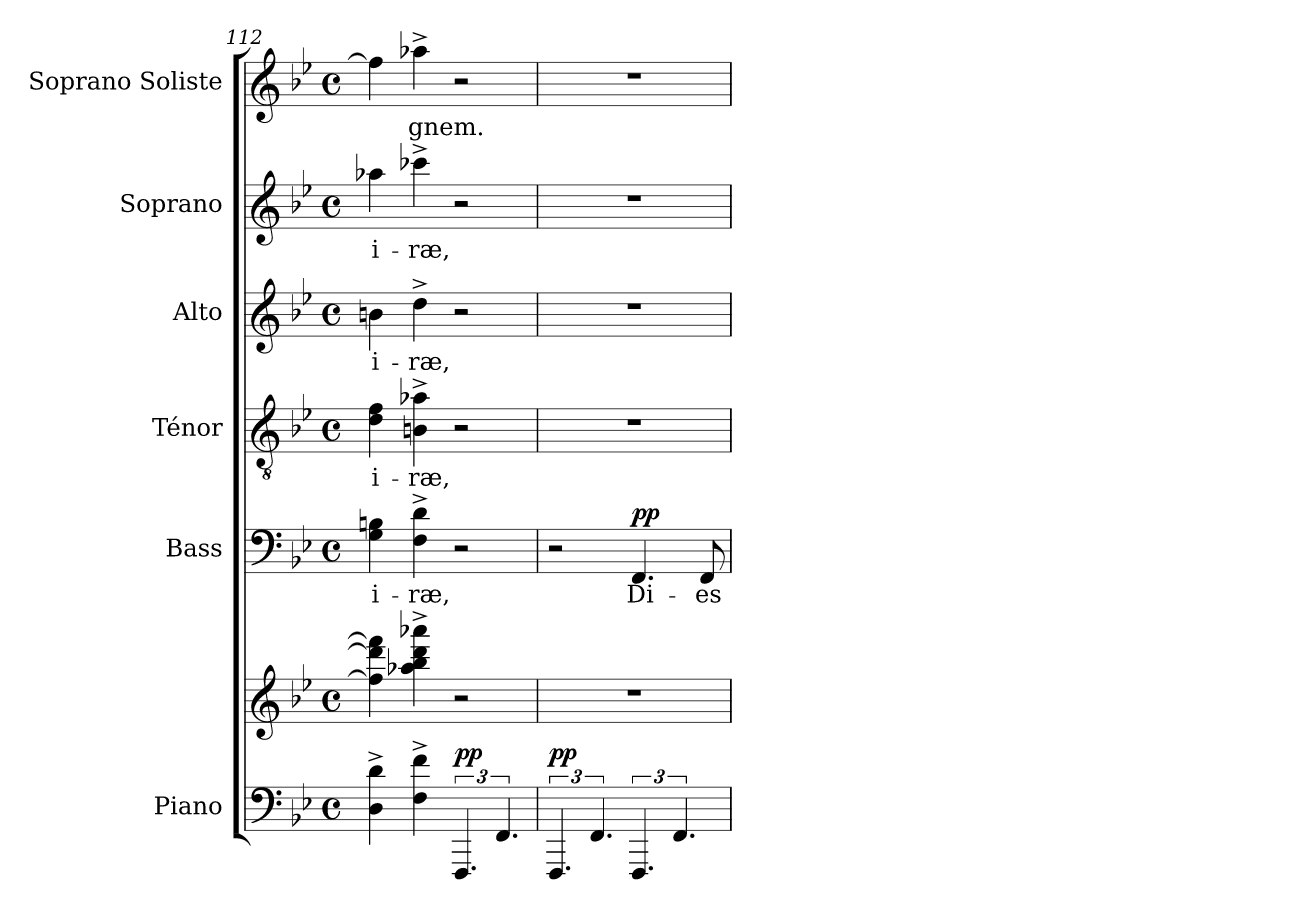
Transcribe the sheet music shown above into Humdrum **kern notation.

**kern	**kern	**dynam	**kern	**text	**dynam	**kern	**text	**kern	**text	**kern	**text	**kern	**text
*part6	*part6	*part6	*part5	*part5	*part5	*part4	*part4	*part3	*part3	*part2	*part2	*part1	*part1
*staff7	*staff6	*staff6/7	*staff5	*staff5	*staff5	*staff4	*staff4	*staff3	*staff3	*staff2	*staff2	*staff1	*staff1
*I"Piano	*	*	*I"Bass	*	*	*I"Ténor	*	*I"Alto	*	*I"Soprano	*	*I"Soprano Soliste	*
*I'Pno.	*	*	*I'B.	*	*	*I'T.	*	*I'A.	*	*I'S.	*	*	*
*clefF4	*clefG2	*	*clefF4	*	*	*clefGv2	*	*clefG2	*	*clefG2	*	*clefG2	*
*	*	*	*	*	*	*	*	*	*	*ITrd2c3	*	*	*
*k[b-e-]	*k[b-e-]	*	*k[b-e-]	*	*	*k[b-e-]	*	*k[b-e-]	*	*k[f#]	*	*k[b-e-]	*
*M4/4	*M4/4	*	*M4/4	*	*	*M4/4	*	*M4/4	*	*M4/4	*	*M4/4	*
*met(c)	*met(c)	*	*met(c)	*	*	*met(c)	*	*met(c)	*	*met(c)	*	*met(c)	*
=112	=112	=112	=112	=112	=112	=112	=112	=112	=112	=112	=112	=112	=112
4D\^ 4d\^	4ff\] 4ddd\] 4fff\]	.	4G\ 4Bn\	i-	.	4d\ 4f\	i-	4bn\	i-	4ffni\	i-	4ff\]	.
4F\^ 4f\^	4aa-X\^ 4bb-\^ 4ddd\^ 4aaa-X\^	.	4F\^ 4d\^	-ræ,	.	4Bn\^ 4a-X\^	-ræ,	4dd^\	-ræ,	4aa-X^i\	-ræ,	4aa-X^\	-gnem.
!	!	!LO:DY:a=2	!	!	!	!	!	!	!	!	!	!	!
6.FFF/	2r	pp	2r	.	.	2r	.	2r	.	2r	.	2r	.
6.FF/	.	.	.	.	.	.	.	.	.	.	.	.	.
!!LO:LB:g=z
=113	=113	=113	=113	=113	=113	=113	=113	=113	=113	=113	=113	=113	=113
!	!	!LO:DY:a=2	!	!	!	!	!	!	!	!	!	!	!
6.FFF/	1r	pp	2r	.	.	1r	.	1r	.	1r	.	1r	.
6.FF/	.	.	.	.	.	.	.	.	.	.	.	.	.
!	!	!	!	!	!LO:DY:a	!	!	!	!	!	!	!	!
6.FFF/	.	.	4.FF/	Di-	pp	.	.	.	.	.	.	.	.
6.FF/	.	.	.	.	.	.	.	.	.	.	.	.	.
.	.	.	8FF/	-es	.	.	.	.	.	.	.	.	.
=	=	=	=	=	=	=	=	=	=	=	=	=	=
*-	*-	*-	*-	*-	*-	*-	*-	*-	*-	*-	*-	*-	*-
